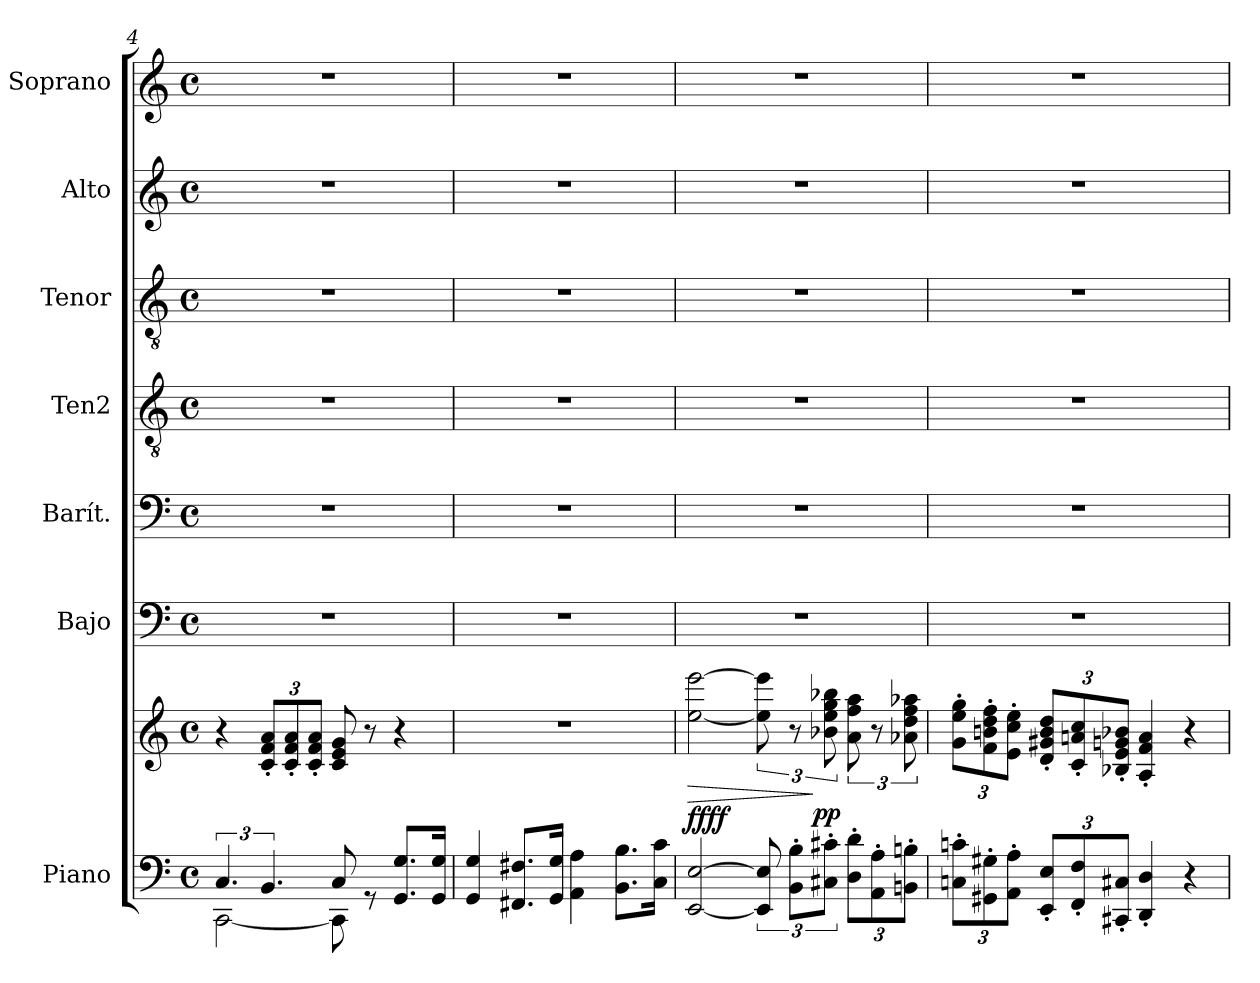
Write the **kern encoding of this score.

**kern	**kern	**dynam	**kern	**kern	**kern	**kern	**kern	**kern
*part7	*part7	*part7	*part6	*part5	*part4	*part3	*part2	*part1
*staff8	*staff7	*staff7/8	*staff6	*staff5	*staff4	*staff3	*staff2	*staff1
*I"Piano	*	*	*I"Bajo	*I"Barít.	*I"Ten2	*I"Tenor	*I"Alto	*I"Soprano
*I'Pno	*	*	*I'B	*I'Bar.	*I'T2	*I'T	*I'A	*I'S
!!LO:PB:g=z
*clefF4	*clefG2	*	*clefF4	*clefF4	*clefGv2	*clefGv2	*clefG2	*clefG2
*k[]	*k[]	*	*k[]	*k[]	*k[]	*k[]	*k[]	*k[]
*M4/4	*M4/4	*	*M4/4	*M4/4	*M4/4	*M4/4	*M4/4	*M4/4
*met(c)	*met(c)	*	*met(c)	*met(c)	*met(c)	*met(c)	*met(c)	*met(c)
=4	=4	=4	=4	=4	=4	=4	=4	=4
*^	*	*	*	*	*	*	*	*
6.C/	[2CC\	4r	.	1r	1r	1r	1r	1r	1r
*	*	*Xbrackettup	*	*	*	*	*	*	*
6.BB/	.	12c/' 12f/' 12a/'L	.	.	.	.	.	.	.
.	.	12c/' 12f/' 12a/'	.	.	.	.	.	.	.
.	.	12c/' 12f/' 12a/'J	.	.	.	.	.	.	.
8C/	8CC\]	8c/ 8e/ 8g/	.	.	.	.	.	.	.
8rGG	4.ryy	8r	.	.	.	.	.	.	.
8.GG/ 8.G/L	.	4r	.	.	.	.	.	.	.
16GG/ 16G/Jk	.	.	.	.	.	.	.	.	.
*v	*v	*	*	*	*	*	*	*	*
=5	=5	=5	=5	=5	=5	=5	=5	=5
4GG/ 4G/	1r	.	1r	1r	1r	1r	1r	1r
8.FF#X/ 8.F#X/L	.	.	.	.	.	.	.	.
16GG/ 16G/Jk	.	.	.	.	.	.	.	.
4AA\ 4A\	.	.	.	.	.	.	.	.
8.BB\ 8.B\L	.	.	.	.	.	.	.	.
16C\ 16c\Jk	.	.	.	.	.	.	.	.
=6	=6	=6	=6	=6	=6	=6	=6	=6
!	!	!LO:HP:b	!	!	!	!	!	!
!	!	!LO:DY:n=1:a=2	!	!	!	!	!	!
!	!	!LO:DY:n=2:a	!	!	!	!	!	!
[2EE/ [2E/	[2ee\ [2eee\	> ff ff	1r	1r	1r	1r	1r	1r
*	*brackettup	*	*	*	*	*	*	*
12EE/] 12E/]	12ee\] 12eee\]	.	.	.	.	.	.	.
12BB\' 12B\'L	12r	.	.	.	.	.	.	.
!	!	!LO:DY:n=3:a=2	!	!	!	!	!	!
!	!	!LO:DY:n=4:a	!	!	!	!	!	!
12C#X\' 12c#X\'J	12b-X\ 12ee\ 12gg\ 12bb-X\	] p p	.	.	.	.	.	.
*Xbrackettup	*	*	*	*	*	*	*	*
12D\' 12d\'L	12a\ 12ff\ 12aa\	.	.	.	.	.	.	.
12AA\' 12A\'	12r	.	.	.	.	.	.	.
12BBn\' 12Bn\'J	12a-X\ 12dd\ 12ff\ 12aa-X\	.	.	.	.	.	.	.
=7	=7	=7	=7	=7	=7	=7	=7	=7
*	*Xbrackettup	*	*	*	*	*	*	*
12Cn\' 12cn\'L	12g\' 12ee\' 12gg\'L	.	1r	1r	1r	1r	1r	1r
12GG#X\' 12G#X\'	12f\' 12bn\' 12dd\' 12ff\'	.	.	.	.	.	.	.
12AA\' 12A\'J	12e\' 12cc\' 12ee\'J	.	.	.	.	.	.	.
12EE/' 12E/'L	12d/' 12g#X/' 12b/' 12dd/'L	.	.	.	.	.	.	.
12FF/' 12F/'	12c/' 12an/' 12cc/'	.	.	.	.	.	.	.
12CC#X/' 12C#X/'J	12B-X/' 12e/' 12gn/' 12b-X/'J	.	.	.	.	.	.	.
4DD/' 4D/'	4A/' 4f/' 4a/'	.	.	.	.	.	.	.
4r	4r	.	.	.	.	.	.	.
=	=	=	=	=	=	=	=	=
*-	*-	*-	*-	*-	*-	*-	*-	*-
